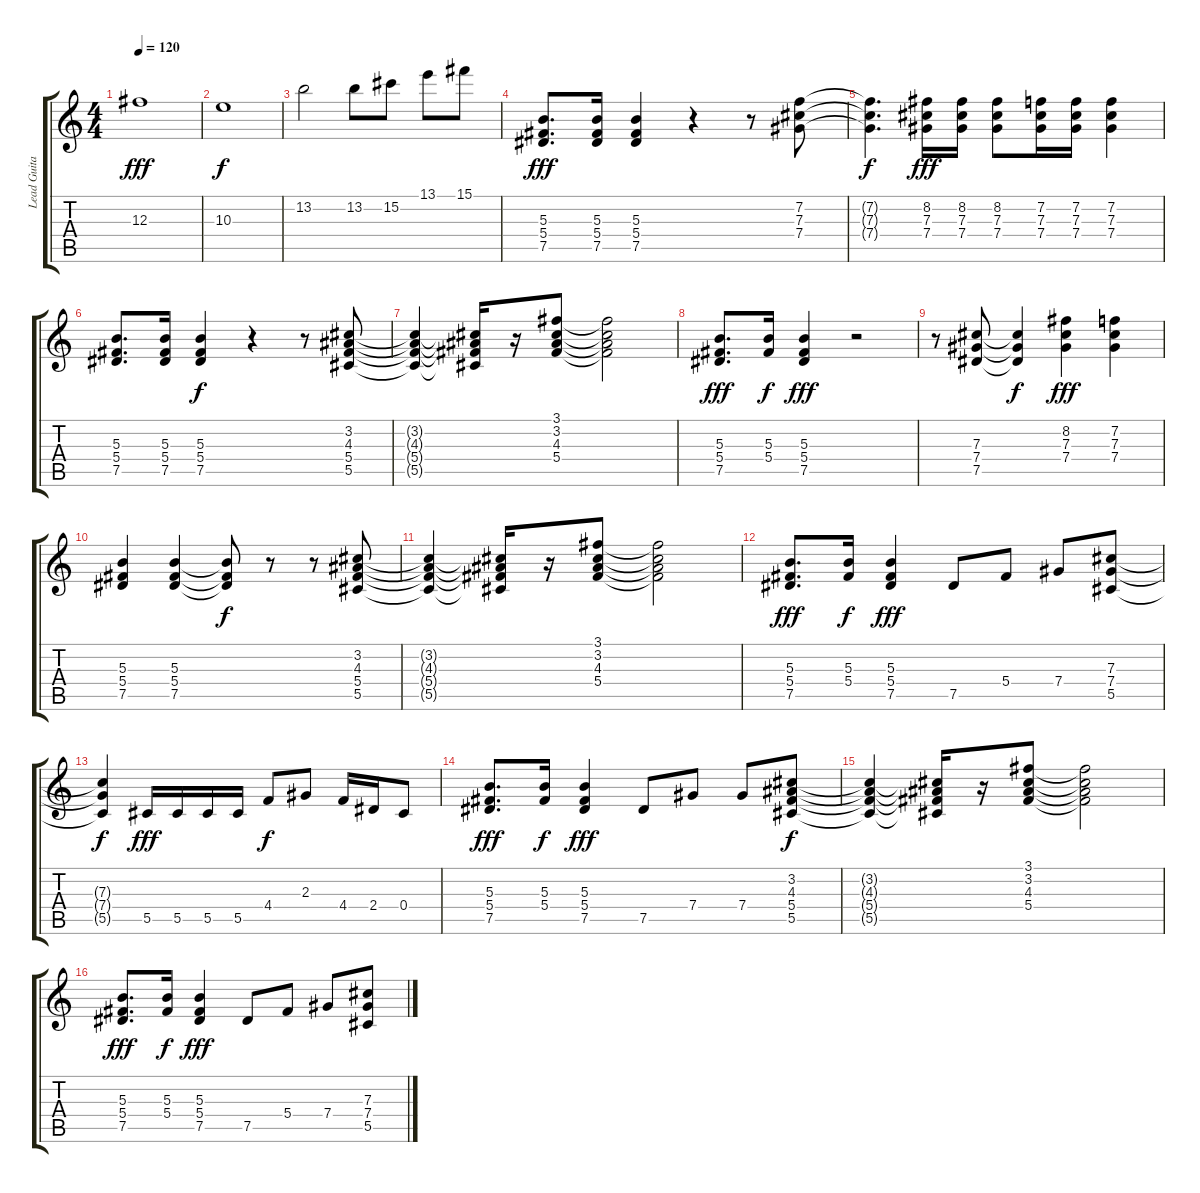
\track ("Lead Guitar" "Lead Guita") {instrument distortionguitar}
\staff {score tabs}
\tuning (Eb4 Bb3 Gb3 Db3 Ab2 Eb2) {hide}
\ts (4 4)
\tempo 120
\clef g2
\ks c
12.3.1{dy fff} |
10.3.1{dy f} |
13.2.2 13.2.8 15.2.8 13.1.8 15.1.8 |
(5.3 5.4 7.5).8{d dy fff} (5.3 5.4 7.5).16 (5.3 5.4 7.5).4 r.4 r.8 (7.2 7.3 7.4).8 |
(7.2{t} 7.3{t} 7.4{t}).4{d dy f} (8.2 7.3 7.4).16{dy fff} (8.2 7.3 7.4).16 (8.2 7.3 7.4).8 (7.2 7.3 7.4).16 (7.2 7.3 7.4).16 (7.2 7.3 7.4).4 |
(5.3 5.4 7.5).8{d} (5.3 5.4 7.5).16 (5.3 5.4 7.5).4{dy f} r.4 r.8 (3.2 4.3 5.4 5.5).8 |
(3.2{t} 4.3{t} 5.4{t} 5.5{t}).4 (3.2{t} 4.3{t} 5.4{t} 5.5{t}).16 r.16 (3.1 3.2 4.3 5.4).8 (3.1{t} 3.2{t} 4.3{t} 5.4{t}).2 |
(5.3 5.4 7.5).8{d dy fff} (5.3 5.4).16{dy f} (5.3 5.4 7.5).4{dy fff} r.2 |
r.8 (7.3 7.4 7.5).8 (7.3{t} 7.4{t} 7.5{t}).4{dy f} (8.2 7.3 7.4).4{dy fff} (7.2 7.3 7.4).4 |
(5.3 5.4 7.5).4 (5.3 5.4 7.5).4 (5.3{t} 5.4{t} 7.5{t}).8{dy f} r.8 r.8 (3.2 4.3 5.4 5.5).8 |
(3.2{t} 4.3{t} 5.4{t} 5.5{t}).4 (3.2{t} 4.3{t} 5.4{t} 5.5{t}).16 r.16 (3.1 3.2 4.3 5.4).8 (3.1{t} 3.2{t} 4.3{t} 5.4{t}).2 |
(5.3 5.4 7.5).8{d dy fff} (5.3 5.4).16{dy f} (5.3 5.4 7.5).4{dy fff} 7.5.8 5.4.8 7.4.8 (7.3 7.4 5.5).8 |
(7.3{t} 7.4{t} 5.5{t}).4{dy f} 5.5.16{dy fff} 5.5.16 5.5.16 5.5.16 4.4.8{dy f} 2.3.8 4.4.16 2.4.16 0.4.8 |
(5.3 5.4 7.5).8{d dy fff} (5.3 5.4).16{dy f} (5.3 5.4 7.5).4{dy fff} 7.5.8 7.4.8 7.4.8 (3.2 4.3 5.4 5.5).8{dy f} |
(3.2{t} 4.3{t} 5.4{t} 5.5{t}).4 (3.2{t} 4.3{t} 5.4{t} 5.5{t}).16 r.16 (3.1 3.2 4.3 5.4).8 (3.1{t} 3.2{t} 4.3{t} 5.4{t}).2 |
(5.3 5.4 7.5).8{d dy fff} (5.3 5.4).16{dy f} (5.3 5.4 7.5).4{dy fff} 7.5.8 5.4.8 7.4.8 (7.3 7.4 5.5).8
